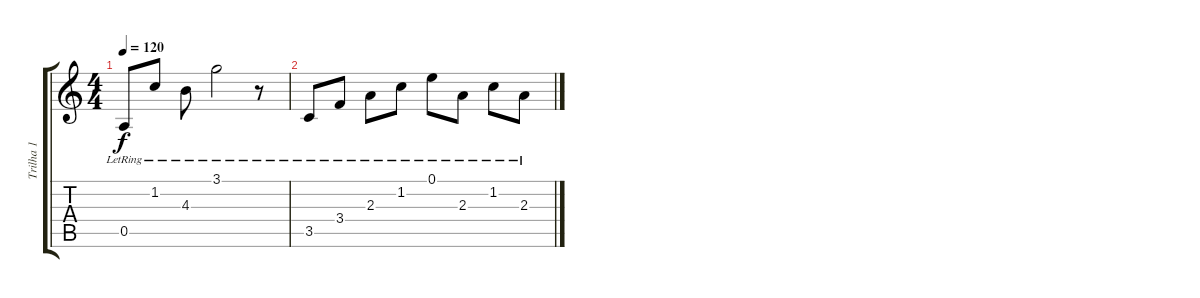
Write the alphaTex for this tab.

\track ("Trilha 1" "Trilha 1") {instrument acousticguitarnylon}
\staff {score tabs}
\tuning (E4 B3 G3 D3 A2 E2) {hide}
\ts (4 4)
\tempo 120
\clef g2
\ks c
0.5{lr}.8{dy f} 1.2{lr}.8 4.3{lr}.8 3.1{lr}.2 r.8 |
3.5{lr}.8 3.4{lr}.8 2.3{lr}.8 1.2{lr}.8 0.1{lr}.8 2.3{lr}.8 1.2{lr}.8 2.3{lr}.8
